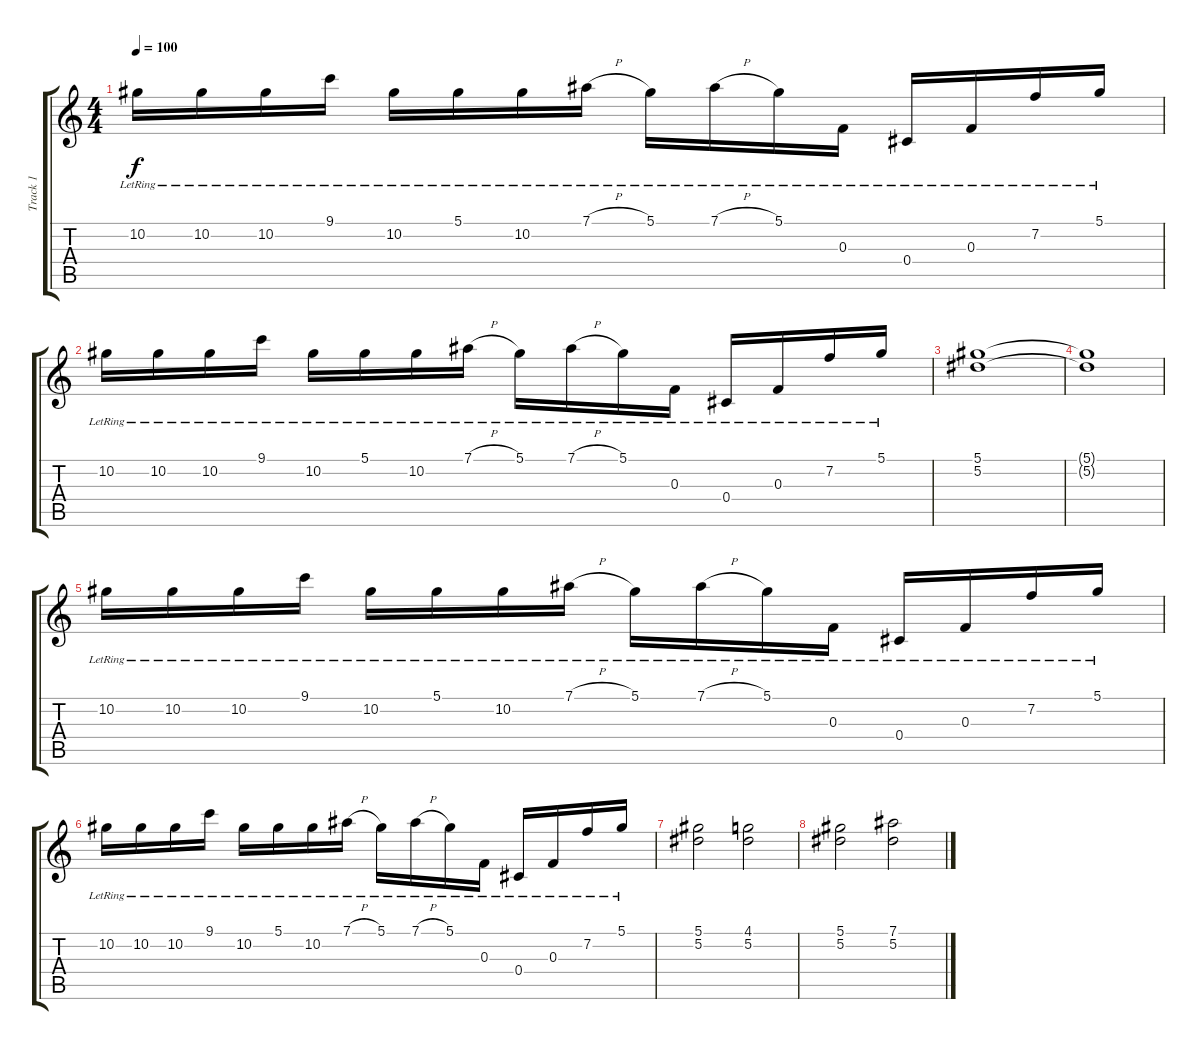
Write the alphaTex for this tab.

\track ("Track 1" "Track 1") {instrument acousticguitarsteel}
\staff {score tabs}
\tuning (Eb4 Bb3 F3 Db3 Ab2 Eb2) {hide}
\ts (4 4)
\tempo 100
\clef g2
\ks c
10.2{lr}.16{dy f} 10.2{lr}.16 10.2{lr}.16 9.1{lr}.16 10.2{lr}.16 5.1{lr}.16 10.2{lr}.16 7.1{h lr}.16 5.1{lr}.16 7.1{h lr}.16 5.1{lr}.16 0.3{lr}.16 0.4{lr}.16 0.3{lr}.16 7.2{lr}.16 5.1{lr}.16 |
10.2{lr}.16 10.2{lr}.16 10.2{lr}.16 9.1{lr}.16 10.2{lr}.16 5.1{lr}.16 10.2{lr}.16 7.1{h lr}.16 5.1{lr}.16 7.1{h lr}.16 5.1{lr}.16 0.3{lr}.16 0.4{lr}.16 0.3{lr}.16 7.2{lr}.16 5.1{lr}.16 |
(5.1 5.2).1 |
(5.1{t} 5.2{t}).1 |
10.2{lr}.16 10.2{lr}.16 10.2{lr}.16 9.1{lr}.16 10.2{lr}.16 5.1{lr}.16 10.2{lr}.16 7.1{h lr}.16 5.1{lr}.16 7.1{h lr}.16 5.1{lr}.16 0.3{lr}.16 0.4{lr}.16 0.3{lr}.16 7.2{lr}.16 5.1{lr}.16 |
10.2{lr}.16 10.2{lr}.16 10.2{lr}.16 9.1{lr}.16 10.2{lr}.16 5.1{lr}.16 10.2{lr}.16 7.1{h lr}.16 5.1{lr}.16 7.1{h lr}.16 5.1{lr}.16 0.3{lr}.16 0.4{lr}.16 0.3{lr}.16 7.2{lr}.16 5.1{lr}.16 |
(5.1 5.2).2 (4.1 5.2).2 |
(5.1 5.2).2 (7.1 5.2).2
